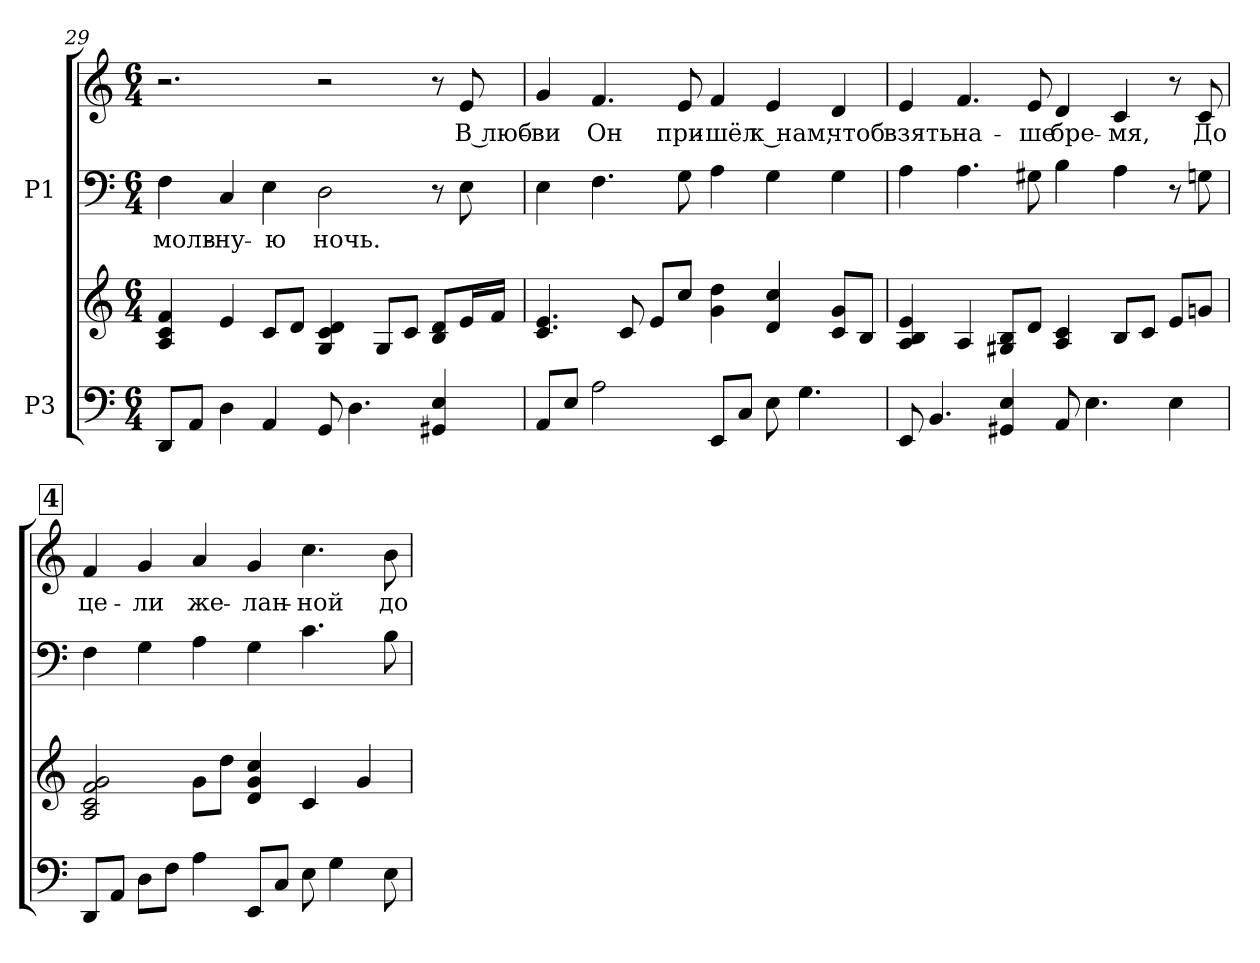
**kern	**kern	**kern	**text	**kern	**text
*part2	*part2	*part1	*part1	*part1	*part1
*staff4	*staff3	*staff2	*staff2	*staff1	*staff1
*I"P3	*	*I"P1	*	*	*
!!LO:PB:g=z
*clefF4	*clefG2	*clefF4	*	*clefG2	*
*k[]	*k[]	*k[]	*	*k[]	*
*C:	*C:	*C:	*	*C:	*
*M6/4	*M6/4	*M6/4	*	*M6/4	*
=29	=29	=29	=29	=29	=29
!	!	!	!LO:LY:a:color=#000000	!	!
8DDi/L	4Ai/ 4ci 4fi	4Fi\	-молв-	2.r	.
8AAi/J	.	.	.	.	.
!	!	!	!LO:LY:a:color=#000000	!	!
4Di\	4ei/	4Ci/	-ну-	.	.
!	!	!	!LO:LY:a:color=#000000	!	!
4AAi/	8ci/L	4Ei\	-ю	.	.
.	8di/J	.	.	.	.
!	!	!	!LO:LY:a:color=#000000	!	!
8GGi/	4Gi/ 4ci 4di	2Di\	ночь.	2r	.
4.Di\	.	.	.	.	.
.	8Gi/L	.	.	.	.
.	8ci/J	.	.	.	.
4GG#Xi/ 4Ei	8Bi/ 8diL	8r	.	8r	.
!	!	!	!	!	!LO:LY:b:color=#000000
.	16ei/L	8Ei\	.	8ei/	В люб-
.	16fi/JJ	.	.	.	.
=30	=30	=30	=30	=30	=30
!	!	!	!	!	!LO:LY:b:color=#000000
8AAi/L	4.ci/ 4.ei	4Ei\	.	4gi/	-ви
8Ei/J	.	.	.	.	.
!	!	!	!	!	!LO:LY:b:color=#000000
2Ai\	.	4.Fi\	.	4.fi/	Он
.	8ci/	.	.	.	.
.	8ei/L	.	.	.	.
!	!	!	!	!	!LO:LY:b:color=#000000
.	8cci/J	8Gi\	.	8ei/	при-
!	!	!	!	!	!LO:LY:b:color=#000000
8EEi/L	4gi\ 4ddi	4Ai\	.	4fi/	-шёл
8Ci/J	.	.	.	.	.
!	!	!	!	!	!LO:LY:b:color=#000000
8Ei\	4di/ 4cci	4Gi\	.	4ei/	к нам,
4.Gi\	.	.	.	.	.
!	!	!	!	!	!LO:LY:b:color=#000000
.	8ci/ 8giL	4Gi\	.	4di/	чтоб
.	8Bi/J	.	.	.	.
=31	=31	=31	=31	=31	=31
!	!	!	!	!	!LO:LY:b:color=#000000
8EEi/	4Ai/ 4Bi 4ei	4Ai\	.	4ei/	взять
4.BBi/	.	.	.	.	.
!	!	!	!	!	!LO:LY:b:color=#000000
.	4Ai/	4.Ai\	.	4.fi/	на-
4GG#Xi/ 4Ei	8G#Xi/ 8BiL	.	.	.	.
!	!	!	!	!	!LO:LY:b:color=#000000
.	8di/J	8G#Xi\	.	8ei/	-ше
!	!	!	!	!	!LO:LY:b:color=#000000
8AAi/	4Ai/ 4ci	4Bi\	.	4di/	бре-
4.Ei\	.	.	.	.	.
!	!	!	!	!	!LO:LY:b:color=#000000
.	8Bi/L	4Ai\	.	4ci/	-мя,
.	8ci/J	.	.	.	.
4Ei\	8ei/L	8r	.	8r	.
!	!	!	!	!	!LO:LY:b:color=#000000
.	8gni/J	8Gni\	.	8ci/	До
!!LO:LB:g=z
!!LO:REH:place=s1:color=#000000:enc=box:fs=15.4931:t=4
=32	=32	=32	=32	=32	=32
!	!	!	!	!	!LO:LY:b:color=#000000
8DDi/L	2Ai/ 2ci 2fi 2gi	4Fi\	.	4fi/	це-
8AAi/J	.	.	.	.	.
!	!	!	!	!	!LO:LY:b:color=#000000
8Di\L	.	4Gi\	.	4gi/	-ли
8Fi\J	.	.	.	.	.
!	!	!	!	!	!LO:LY:b:color=#000000
4Ai\	8gi\L	4Ai\	.	4ai/	же-
.	8ddi\J	.	.	.	.
!	!	!	!	!	!LO:LY:b:color=#000000
8EEi/L	4di/ 4gi 4cci	4Gi\	.	4gi/	-лан-
8Ci/J	.	.	.	.	.
!	!	!	!	!	!LO:LY:b:color=#000000
8Ei\	4ci/	4.ci\	.	4.cci\	-ной
4Gi\	.	.	.	.	.
.	4gi/	.	.	.	.
!	!	!	!	!	!LO:LY:b:color=#000000
8Ei\	.	8Bi\	.	8bi\	до-
=	=	=	=	=	=
*-	*-	*-	*-	*-	*-
